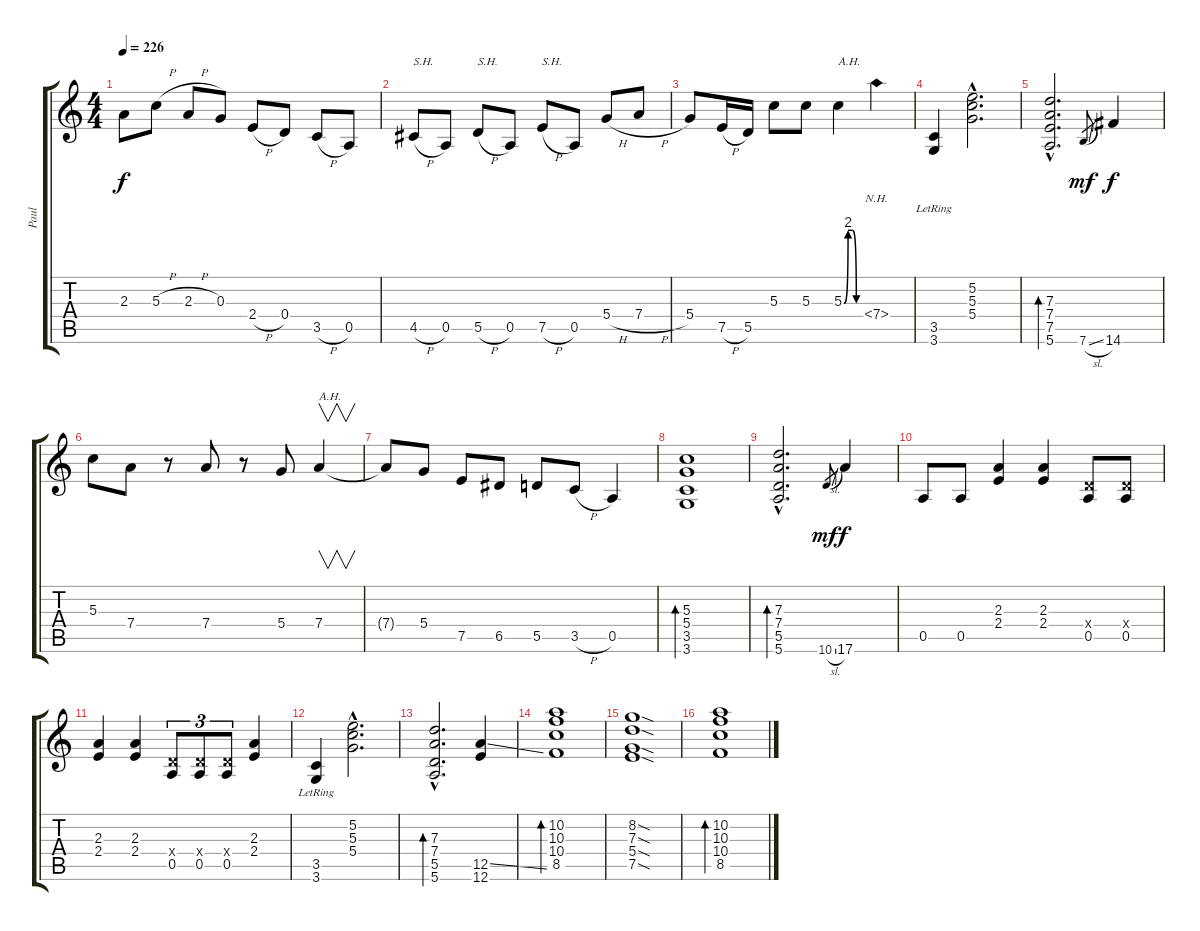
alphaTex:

\track ("Paul" "Paul") {instrument overdrivenguitar}
\staff {score tabs}
\tuning (E4 B3 G3 D3 A2 E2) {hide}
\ts (4 4)
\tempo 226
\clef g2
\ks c
2.3.8{dy f} 5.3{h}.8 2.3{h}.8 0.3.8 2.4{h}.8 0.4.8 3.5{h}.8 0.5.8 |
4.5{h}.8{txt "S.H." instrument guitarharmonics} 0.5.8{instrument overdrivenguitar} 5.5{h}.8{txt "S.H." instrument guitarharmonics} 0.5.8{instrument overdrivenguitar} 7.5{h}.8{txt "S.H." instrument guitarharmonics} 0.5.8{instrument overdrivenguitar} 5.4{h}.8 7.4{h}.8 |
5.4.8 7.5{h}.16 5.5.16 5.3.8 5.3.8 5.3{be (custom 0 0 15 8 30 8 45 0 60 0)}.4{txt "A.H." instrument guitarharmonics} 7.4{nh}.4 |
(3.5{lr} 3.6{lr}).4{instrument overdrivenguitar} (5.2{hac} 5.3{hac} 5.4{hac}).2{d} |
(7.3{hac} 7.4{hac} 7.5{hac} 5.6{hac}).2{d bd 60} 7.6{sl}.8{gr dy mf} 14.6.4{dy f} |
5.3.8 7.4.8 r.8 7.4.8 r.8 5.4.8 7.4.4{v txt "A.H." instrument guitarharmonics} |
7.4{t}.8 5.4.8{instrument overdrivenguitar} 7.5.8 6.5.8 5.5.8 3.5{h}.8 0.5.4 |
(5.3 5.4 3.5 3.6).1{bd 60} |
(7.3{hac} 7.4{hac} 5.5{hac} 5.6{hac}).2{d bd 60} 10.6{sl}.8{gr dy mf} 17.6.4{dy f} |
0.5.8 0.5.8 (2.3 2.4).4 (2.3 2.4).4 (0.4{x} 0.5).8 (0.4{x} 0.5).8 |
(2.3 2.4).4 (2.3 2.4).4 (0.4{x} 0.5).8{tu (3 2)} (0.4{x} 0.5).8{tu (3 2)} (0.4{x} 0.5).8{tu (3 2)} (2.3 2.4).4 |
(3.5{lr} 3.6{lr}).4 (5.2{hac} 5.3{hac} 5.4{hac}).2{d} |
(7.3{hac} 7.4{hac} 5.5{hac} 5.6{hac}).2{d bd 60} (12.5{ss} 12.6).4 |
(10.2 10.3 10.4 8.5).1{bd 60} |
(8.2{sod} 7.3{sod} 5.4{sod} 7.5{sod}).1 |
(10.2 10.3 10.4 8.5).1{bd 60}
